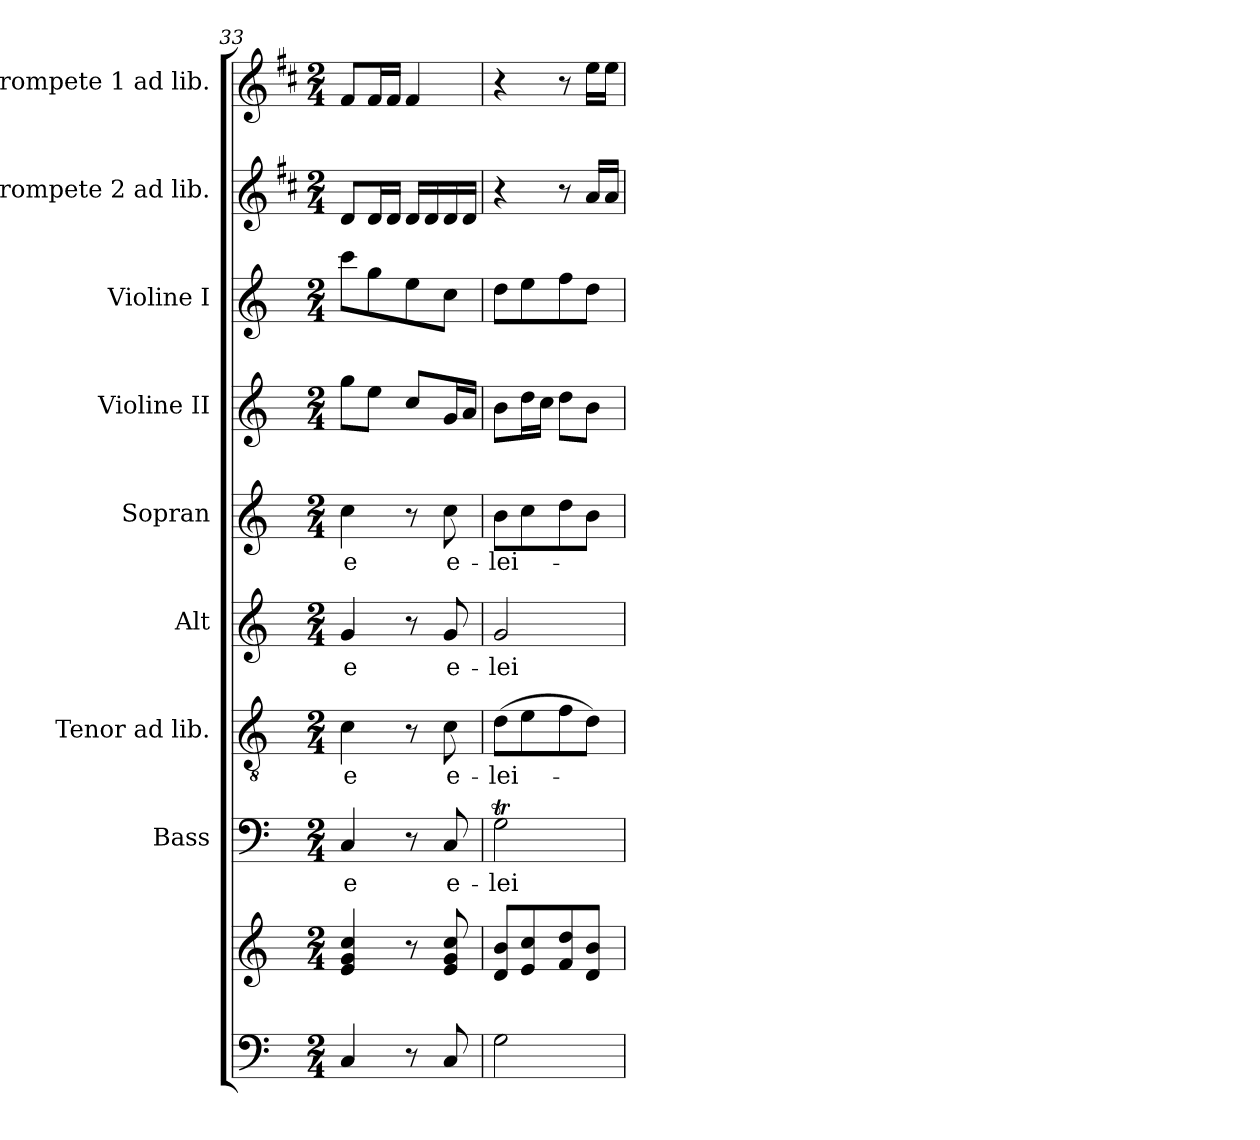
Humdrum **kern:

**kern	**kern	**kern	**text	**kern	**text	**kern	**text	**kern	**text	**kern	**kern	**kern	**kern
*part9	*part9	*part8	*part8	*part7	*part7	*part6	*part6	*part5	*part5	*part4	*part3	*part2	*part1
*staff10	*staff9	*staff8	*staff8	*staff7	*staff7	*staff6	*staff6	*staff5	*staff5	*staff4	*staff3	*staff2	*staff1
*	*	*I"Bass	*	*I"Tenor ad lib.	*	*I"Alt	*	*I"Sopran	*	*I"Violine II	*I"Violine I	*I"Trompete 2 ad lib.	*I"Trompete 1 ad lib.
*	*	*I'B.	*	*I'T.	*	*I'A.	*	*I'S.	*	*I'Vl. II	*I'Vl. I	*I'Trp. 2	*I'Trp. 1
*clefF4	*clefG2	*clefF4	*	*clefGv2	*	*clefG2	*	*clefG2	*	*clefG2	*clefG2	*clefG2	*clefG2
*	*	*	*	*	*	*	*	*	*	*	*	*ITrd1c2	*ITrd1c2
*k[]	*k[]	*k[]	*	*k[]	*	*k[]	*	*k[]	*	*k[]	*k[]	*k[]	*k[]
*C:	*C:	*C:	*	*C:	*	*C:	*	*C:	*	*C:	*C:	*C:	*C:
*M2/4	*M2/4	*M2/4	*	*M2/4	*	*M2/4	*	*M2/4	*	*M2/4	*M2/4	*M2/4	*M2/4
=33	=33	=33	=33	=33	=33	=33	=33	=33	=33	=33	=33	=33	=33
!	!	!	!LO:LY:b	!	!LO:LY:b	!	!LO:LY:b	!	!LO:LY:b	!	!	!	!
4C/	4e/ 4g/ 4cc/	4C/	-e	4c\	-e	4g/	-e	4cc\	-e	8gg\L	8ccc\L	8c/L	8e/L
.	.	.	.	.	.	.	.	.	.	8ee\J	8gg\	16c/L	16e/L
.	.	.	.	.	.	.	.	.	.	.	.	16c/JJ	16e/JJ
8r	8r	8r	.	8r	.	8r	.	8r	.	8cc/L	8ee\	16c/LL	4e/
.	.	.	.	.	.	.	.	.	.	.	.	16c/	.
!	!	!	!LO:LY:b	!	!LO:LY:b	!	!LO:LY:b	!	!LO:LY:b	!	!	!	!
8C/	8e/ 8g/ 8cc/	8C/	e-	8c\	e-	8g/	e-	8cc\	e-	16g/L	8cc\J	16c/	.
.	.	.	.	.	.	.	.	.	.	16a/JJ	.	16c/JJ	.
=34	=34	=34	=34	=34	=34	=34	=34	=34	=34	=34	=34	=34	=34
!	!	!	!LO:LY:b	!	!LO:LY:b	!	!LO:LY:b	!	!LO:LY:b	!	!	!	!
2G\	8d/ 8b/L	2GT\	-lei-	(>8d\L	-lei-	2g/	-lei-	8b\L	-lei-	8b\L	8dd\L	4r	4r
.	8e/ 8cc/	.	.	8e\	.	.	.	8cc\	.	16dd\L	8ee\	.	.
.	.	.	.	.	.	.	.	.	.	16cc\JJ	.	.	.
.	8f/ 8dd/	.	.	8f\	.	.	.	8dd\	.	8dd\L	8ff\	8r	8r
.	8d/ 8b/J	.	.	8d\J)	.	.	.	8b\J	.	8b\J	8dd\J	16g/LL	16dd\LL
.	.	.	.	.	.	.	.	.	.	.	.	16g/JJ	16dd\JJ
=	=	=	=	=	=	=	=	=	=	=	=	=	=
*-	*-	*-	*-	*-	*-	*-	*-	*-	*-	*-	*-	*-	*-
